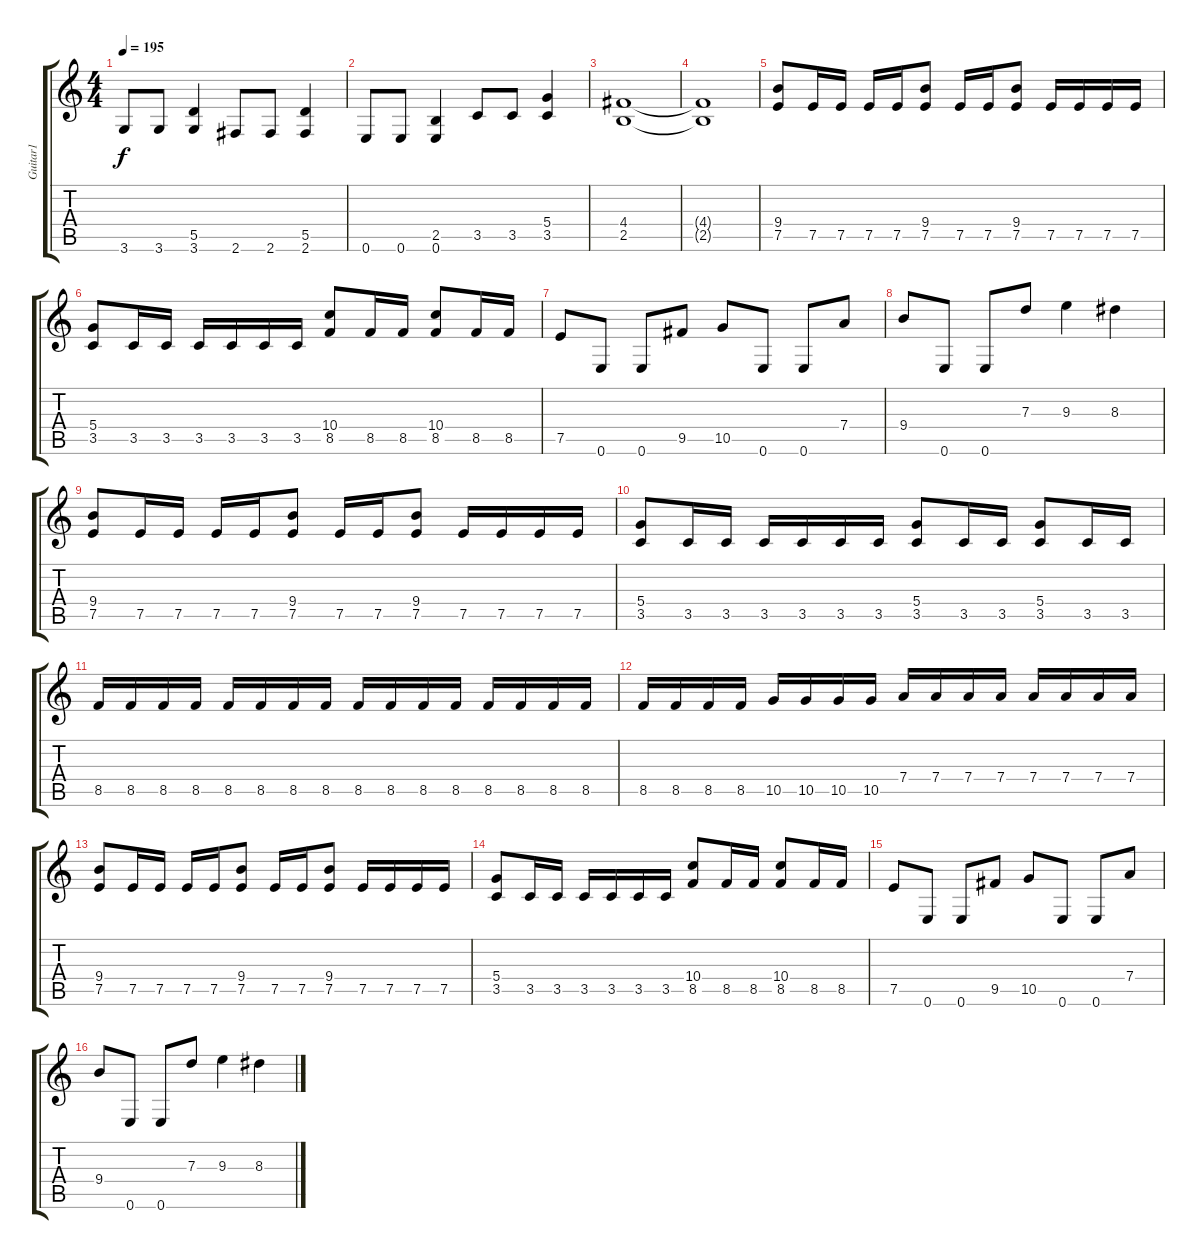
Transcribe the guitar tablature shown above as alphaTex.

\track ("Guitar1" "Guitar1") {instrument distortionguitar}
\staff {score tabs}
\tuning (E4 B3 G3 D3 A2 E2) {hide}
\ts (4 4)
\tempo 195
\clef g2
\ks c
3.6.8{dy f} 3.6.8 (5.5 3.6).4 2.6.8 2.6.8 (5.5 2.6).4 |
0.6.8 0.6.8 (2.5 0.6).4 3.5.8 3.5.8 (5.4 3.5).4 |
(4.4 2.5).1 |
(4.4{t} 2.5{t}).1 |
(9.4 7.5).8 7.5.16 7.5.16 7.5.16 7.5.16 (9.4 7.5).8 7.5.16 7.5.16 (9.4 7.5).8 7.5.16 7.5.16 7.5.16 7.5.16 |
(5.4 3.5).8 3.5.16 3.5.16 3.5.16 3.5.16 3.5.16 3.5.16 (10.4 8.5).8 8.5.16 8.5.16 (10.4 8.5).8 8.5.16 8.5.16 |
7.5.8 0.6.8 0.6.8 9.5.8 10.5.8 0.6.8 0.6.8 7.4.8 |
9.4.8 0.6.8 0.6.8 7.3.8 9.3.4 8.3.4 |
(9.4 7.5).8 7.5.16 7.5.16 7.5.16 7.5.16 (9.4 7.5).8 7.5.16 7.5.16 (9.4 7.5).8 7.5.16 7.5.16 7.5.16 7.5.16 |
(5.4 3.5).8 3.5.16 3.5.16 3.5.16 3.5.16 3.5.16 3.5.16 (5.4 3.5).8 3.5.16 3.5.16 (5.4 3.5).8 3.5.16 3.5.16 |
8.5.16 8.5.16 8.5.16 8.5.16 8.5.16 8.5.16 8.5.16 8.5.16 8.5.16 8.5.16 8.5.16 8.5.16 8.5.16 8.5.16 8.5.16 8.5.16 |
8.5.16 8.5.16 8.5.16 8.5.16 10.5.16 10.5.16 10.5.16 10.5.16 7.4.16 7.4.16 7.4.16 7.4.16 7.4.16 7.4.16 7.4.16 7.4.16 |
(9.4 7.5).8 7.5.16 7.5.16 7.5.16 7.5.16 (9.4 7.5).8 7.5.16 7.5.16 (9.4 7.5).8 7.5.16 7.5.16 7.5.16 7.5.16 |
(5.4 3.5).8 3.5.16 3.5.16 3.5.16 3.5.16 3.5.16 3.5.16 (10.4 8.5).8 8.5.16 8.5.16 (10.4 8.5).8 8.5.16 8.5.16 |
7.5.8 0.6.8 0.6.8 9.5.8 10.5.8 0.6.8 0.6.8 7.4.8 |
9.4.8 0.6.8 0.6.8 7.3.8 9.3.4 8.3.4
